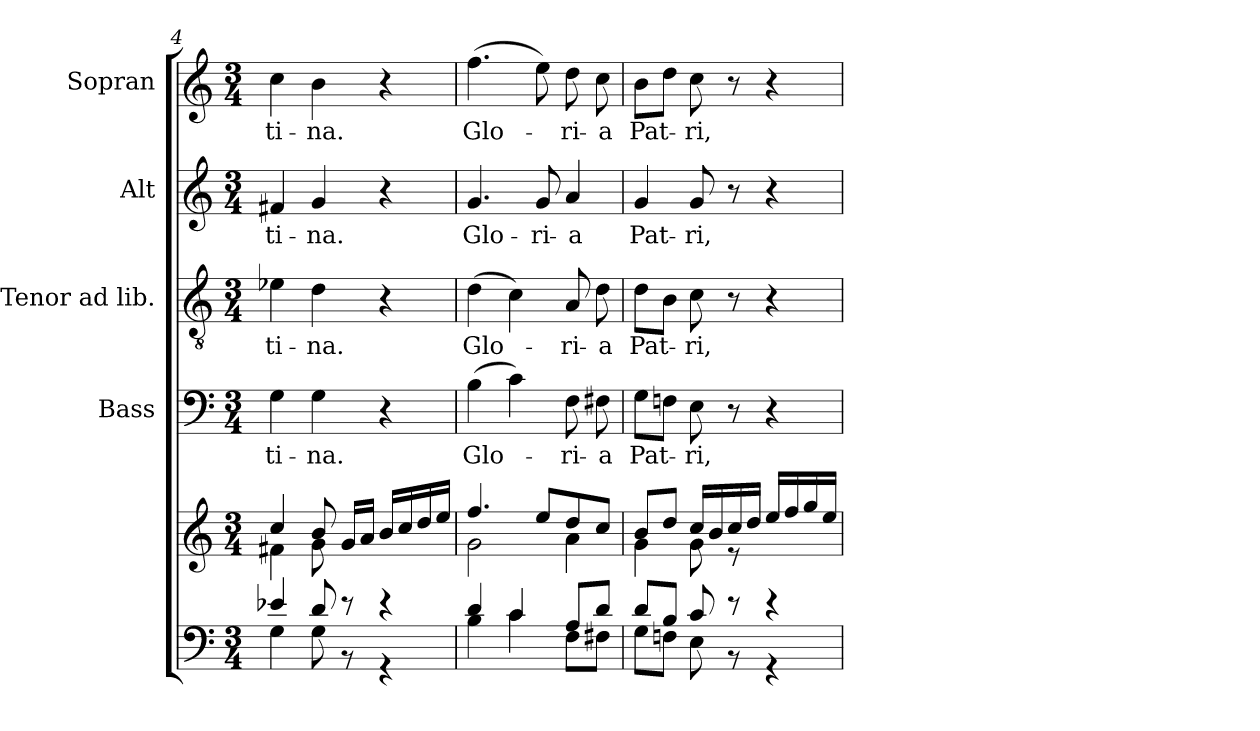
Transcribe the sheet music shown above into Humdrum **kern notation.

**kern	**kern	**kern	**text	**kern	**text	**kern	**text	**kern	**text
*part5	*part5	*part4	*part4	*part3	*part3	*part2	*part2	*part1	*part1
*staff6	*staff5	*staff4	*staff4	*staff3	*staff3	*staff2	*staff2	*staff1	*staff1
*	*	*I"Bass	*	*I"Tenor ad lib.	*	*I"Alt	*	*I"Sopran	*
*	*	*I'B.	*	*I'T.	*	*I'A.	*	*I'S.	*
*clefF4	*clefG2	*clefF4	*	*clefGv2	*	*clefG2	*	*clefG2	*
*k[]	*k[]	*k[]	*	*k[]	*	*k[]	*	*k[]	*
*C:	*C:	*C:	*	*C:	*	*C:	*	*C:	*
*M3/4	*M3/4	*M3/4	*	*M3/4	*	*M3/4	*	*M3/4	*
=4	=4	=4	=4	=4	=4	=4	=4	=4	=4
*^	*^	*	*	*	*	*	*	*	*
!	!	!	!	!	!LO:LY:b	!	!LO:LY:b	!	!LO:LY:b	!	!LO:LY:b
4e-X/	4G\	4cc/	4f#X\	4G\	-ti-	4e-X\	-ti-	4f#X/	-ti-	4cc\	-ti-
!	!	!	!	!	!LO:LY:b	!	!LO:LY:b	!	!LO:LY:b	!	!LO:LY:b
8d/	8G\	8b/	8g\	4G\	-na.	4d\	-na.	4g/	-na.	4b\	-na.
8r	8r	16g/LL	8ryy	.	.	.	.	.	.	.	.
.	.	16a/JJ	.	.	.	.	.	.	.	.	.
4r	4r	16b/LL	4ryy	4r	.	4r	.	4r	.	4r	.
.	.	16cc/	.	.	.	.	.	.	.	.	.
.	.	16dd/	.	.	.	.	.	.	.	.	.
.	.	16ee/JJ	.	.	.	.	.	.	.	.	.
=5	=5	=5	=5	=5	=5	=5	=5	=5	=5	=5	=5
!	!	!	!	!	!LO:LY:b	!	!LO:LY:b	!	!LO:LY:b	!	!LO:LY:b
4d/	4B\	4.ff/	2g\	(>4B\	Glo-	(>4d\	Glo-	4.g/	Glo-	(>4.ff\	Glo-
4c/	4c\	.	.	4c\)	.	4c\)	.	.	.	.	.
!	!	!	!	!	!	!	!	!	!LO:LY:b	!	!
.	.	8ee/L	.	.	.	.	.	8g/	-ri-	8ee\)	.
!	!	!	!	!	!LO:LY:b	!	!LO:LY:b	!	!LO:LY:b	!	!LO:LY:b
8A/L	8F\L	8dd/	4a\	8F\	-ri-	8A/	-ri-	4a/	-a	8dd\	-ri-
!	!	!	!	!	!LO:LY:b	!	!LO:LY:b	!	!	!	!LO:LY:b
8d/J	8F#X\J	8cc/J	.	8F#X\	-a	8d\	-a	.	.	8cc\	-a
=6	=6	=6	=6	=6	=6	=6	=6	=6	=6	=6	=6
!	!	!	!	!	!LO:LY:b	!	!LO:LY:b	!	!LO:LY:b	!	!LO:LY:b
8d/L	8G\L	8b/L	4g\	8G\L	Pat-	8d\L	Pat-	4g/	Pat-	8b\L	Pat-
8B/J	8Fn\J	8dd/J	.	8Fn\J	.	8B\J	.	.	.	8dd\J	.
!	!	!	!	!	!LO:LY:b	!	!LO:LY:b	!	!LO:LY:b	!	!LO:LY:b
8c/	8E\	16cc/LL	8g\	8E\	-ri,	8c\	-ri,	8g/	-ri,	8cc\	-ri,
.	.	16b/	.	.	.	.	.	.	.	.	.
8r	8r	16cc/	8re	8r	.	8r	.	8r	.	8r	.
.	.	16dd/JJ	.	.	.	.	.	.	.	.	.
4r	4r	16ee/LL	4ryy	4r	.	4r	.	4r	.	4r	.
.	.	16ff/	.	.	.	.	.	.	.	.	.
.	.	16gg/	.	.	.	.	.	.	.	.	.
.	.	16ee/JJ	.	.	.	.	.	.	.	.	.
*v	*v	*	*	*	*	*	*	*	*	*	*
*	*v	*v	*	*	*	*	*	*	*	*
=	=	=	=	=	=	=	=	=	=
*-	*-	*-	*-	*-	*-	*-	*-	*-	*-
